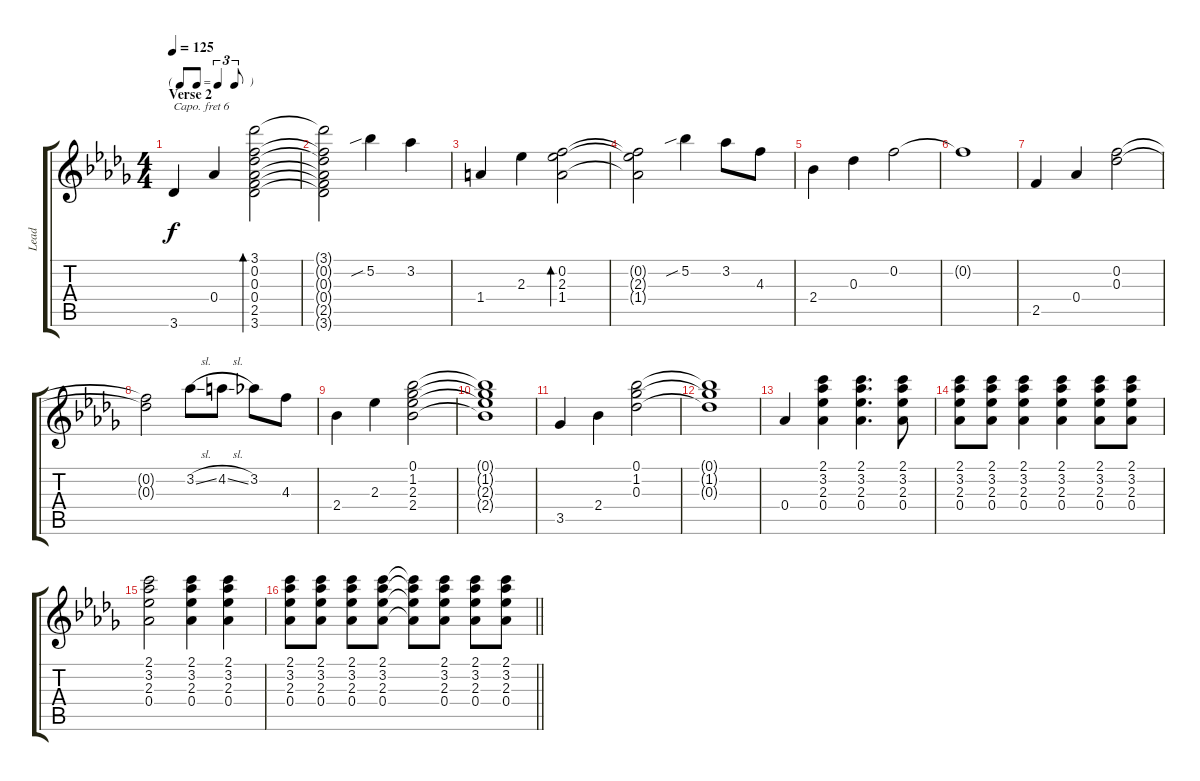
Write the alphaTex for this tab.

\track ("Lead" "Lead") {instrument acousticguitarsteel}
\staff {score tabs}
\capo 6
\tuning (E4 B3 G3 D3 A2 E2) {hide}
\ts (4 4)
\tf triplet8th
\section ("" "Verse 2")
\tempo 125
\clef g2
\ks db
3.6.4{dy f instrument acousticguitarsteel} 0.4.4 (3.1 0.2 0.3 0.4 2.5 3.6).2{bd 60} |
(3.1{t} 0.2{t} 0.3{t} 0.4{t} 2.5{t} 3.6{t}).2 5.2{sib}.4 3.2.4 |
1.4.4 2.3.4 (0.2 2.3 1.4).2{bd 60} |
(0.2{t} 2.3{t} 1.4{t}).2 5.2{sib}.4 3.2.8 4.3.8 |
2.4.4 0.3.4 0.2.2 |
0.2{t}.1 |
2.5.4 0.4.4 (0.2 0.3).2 |
(0.2{t} 0.3{t}).2 3.2{sl}.8 4.2{sl}.8 3.2.8 4.3.8 |
2.4.4 2.3.4 (0.1 1.2 2.3 2.4).2 |
(0.1{t} 1.2{t} 2.3{t} 2.4{t}).1 |
3.5.4 2.4.4 (0.1 1.2 0.3).2 |
(0.1{t} 1.2{t} 0.3{t}).1 |
0.4.4 (2.1 3.2 2.3 0.4).4 (2.1 3.2 2.3 0.4).4{d} (2.1 3.2 2.3 0.4).8 |
(2.1 3.2 2.3 0.4).8 (2.1 3.2 2.3 0.4).8 (2.1 3.2 2.3 0.4).4 (2.1 3.2 2.3 0.4).4 (2.1 3.2 2.3 0.4).8 (2.1 3.2 2.3 0.4).8 |
(2.1 3.2 2.3 0.4).2 (2.1 3.2 2.3 0.4).4 (2.1 3.2 2.3 0.4).4 |
\barLineRight lightlight
(2.1 3.2 2.3 0.4).8 (2.1 3.2 2.3 0.4).8 (2.1 3.2 2.3 0.4).8 (2.1 3.2 2.3 0.4).8 (2.1{t} 3.2{t} 2.3{t} 0.4{t}).8 (2.1 3.2 2.3 0.4).8 (2.1 3.2 2.3 0.4).8 (2.1 3.2 2.3 0.4).8
